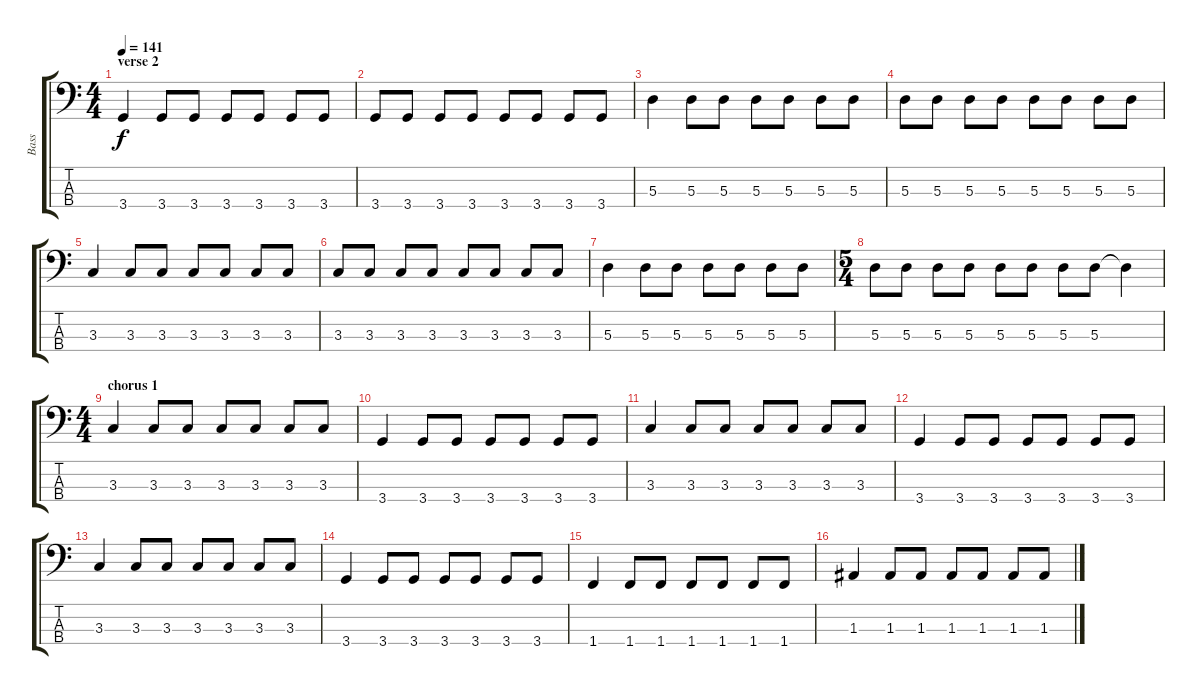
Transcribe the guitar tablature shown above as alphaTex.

\track ("Bass" "Bass") {instrument electricbasspick}
\staff {score tabs}
\tuning (G2 D2 A1 E1) {hide}
\ts (4 4)
\section ("" "verse 2")
\tempo 141
\clef f4
\ks c
3.4.4{dy f} 3.4.8 3.4.8 3.4.8 3.4.8 3.4.8 3.4.8 |
3.4.8 3.4.8 3.4.8 3.4.8 3.4.8 3.4.8 3.4.8 3.4.8 |
5.3.4 5.3.8 5.3.8 5.3.8 5.3.8 5.3.8 5.3.8 |
5.3.8 5.3.8 5.3.8 5.3.8 5.3.8 5.3.8 5.3.8 5.3.8 |
3.3.4 3.3.8 3.3.8 3.3.8 3.3.8 3.3.8 3.3.8 |
3.3.8 3.3.8 3.3.8 3.3.8 3.3.8 3.3.8 3.3.8 3.3.8 |
5.3.4 5.3.8 5.3.8 5.3.8 5.3.8 5.3.8 5.3.8 |
\ts (5 4)
5.3.8 5.3.8 5.3.8 5.3.8 5.3.8 5.3.8 5.3.8 5.3.8 5.3{t}.4 |
\ts (4 4)
\section ("" "chorus 1")
3.3.4 3.3.8 3.3.8 3.3.8 3.3.8 3.3.8 3.3.8 |
3.4.4 3.4.8 3.4.8 3.4.8 3.4.8 3.4.8 3.4.8 |
3.3.4 3.3.8 3.3.8 3.3.8 3.3.8 3.3.8 3.3.8 |
3.4.4 3.4.8 3.4.8 3.4.8 3.4.8 3.4.8 3.4.8 |
3.3.4 3.3.8 3.3.8 3.3.8 3.3.8 3.3.8 3.3.8 |
3.4.4 3.4.8 3.4.8 3.4.8 3.4.8 3.4.8 3.4.8 |
1.4.4 1.4.8 1.4.8 1.4.8 1.4.8 1.4.8 1.4.8 |
1.3.4 1.3.8 1.3.8 1.3.8 1.3.8 1.3.8 1.3.8
